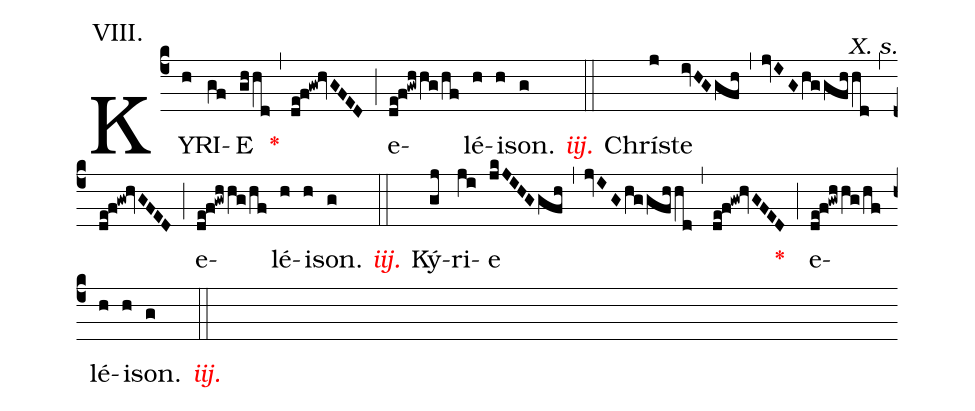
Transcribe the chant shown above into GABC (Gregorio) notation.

annotation:VIII.;
commentary:X. s.;
office-part:Kyriale;
%%
(c4) KY(h)RI(gf)E(gh/hd) <v>\red{*}</v>(,) (de!f!gw!hvGFED) (;) e(de!f!gwh/hg/hf)lé(h)i(h)son.(g) (::) <v>\redit{iij.}</v>
Chrí(j)ste(ivHG/gfh) (,) (jvIG/hggfhhd) (,) (de!f!gw!hvGFED) (;) e(de!f!gwh/hg/hf)lé(h)i(h)son.(g) (::) <v>\redit{iij.}</v>
Ký(gj)ri(ji)e(jkJIHG/gfh) (,) (jvIG/hg/gfh/hd) (,) (de!f!gw!hvGFED) <v>\red{*}</v>(;) e(de!f!gwh/hg/hf)lé(h)i(h)son.(g) <v>\redit{iij.}</v> (::)
